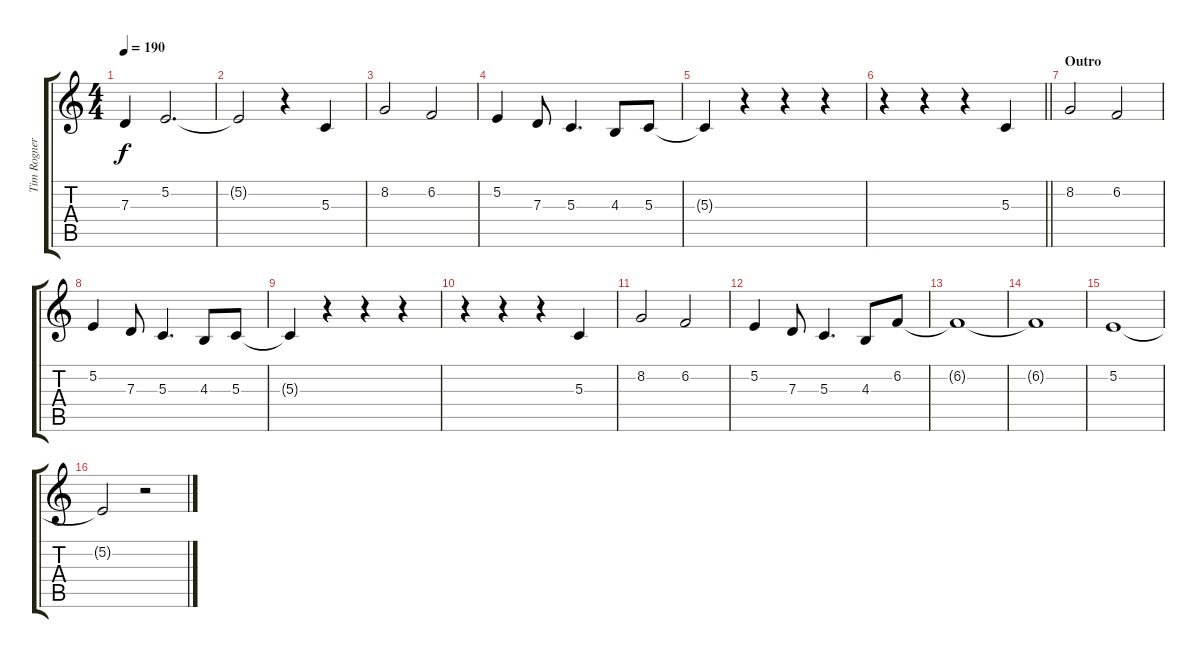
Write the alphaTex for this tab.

\track ("Tim Rogner - Vocals" "Tim Rogner") {instrument altosax}
\staff {score tabs}
\tuning (E4 B3 G3 D3 A2 E2) {hide}
\ts (4 4)
\tempo 190
\clef g2
\ks c
7.3.4{dy f} 5.2.2{d} |
5.2{t}.2 r.4 5.3.4 |
8.2.2 6.2.2 |
5.2.4 7.3.8 5.3.4{d} 4.3.8 5.3.8 |
5.3{t}.4 r.4 r.4 r.4 |
\barLineRight lightlight
r.4 r.4 r.4 5.3.4 |
\section ("" "Outro")
8.2.2 6.2.2 |
5.2.4 7.3.8 5.3.4{d} 4.3.8 5.3.8 |
5.3{t}.4 r.4 r.4 r.4 |
r.4 r.4 r.4 5.3.4 |
8.2.2 6.2.2 |
5.2.4 7.3.8 5.3.4{d} 4.3.8 6.2.8 |
6.2{t}.1 |
6.2{t}.1 |
5.2.1 |
5.2{t}.2 r.2
